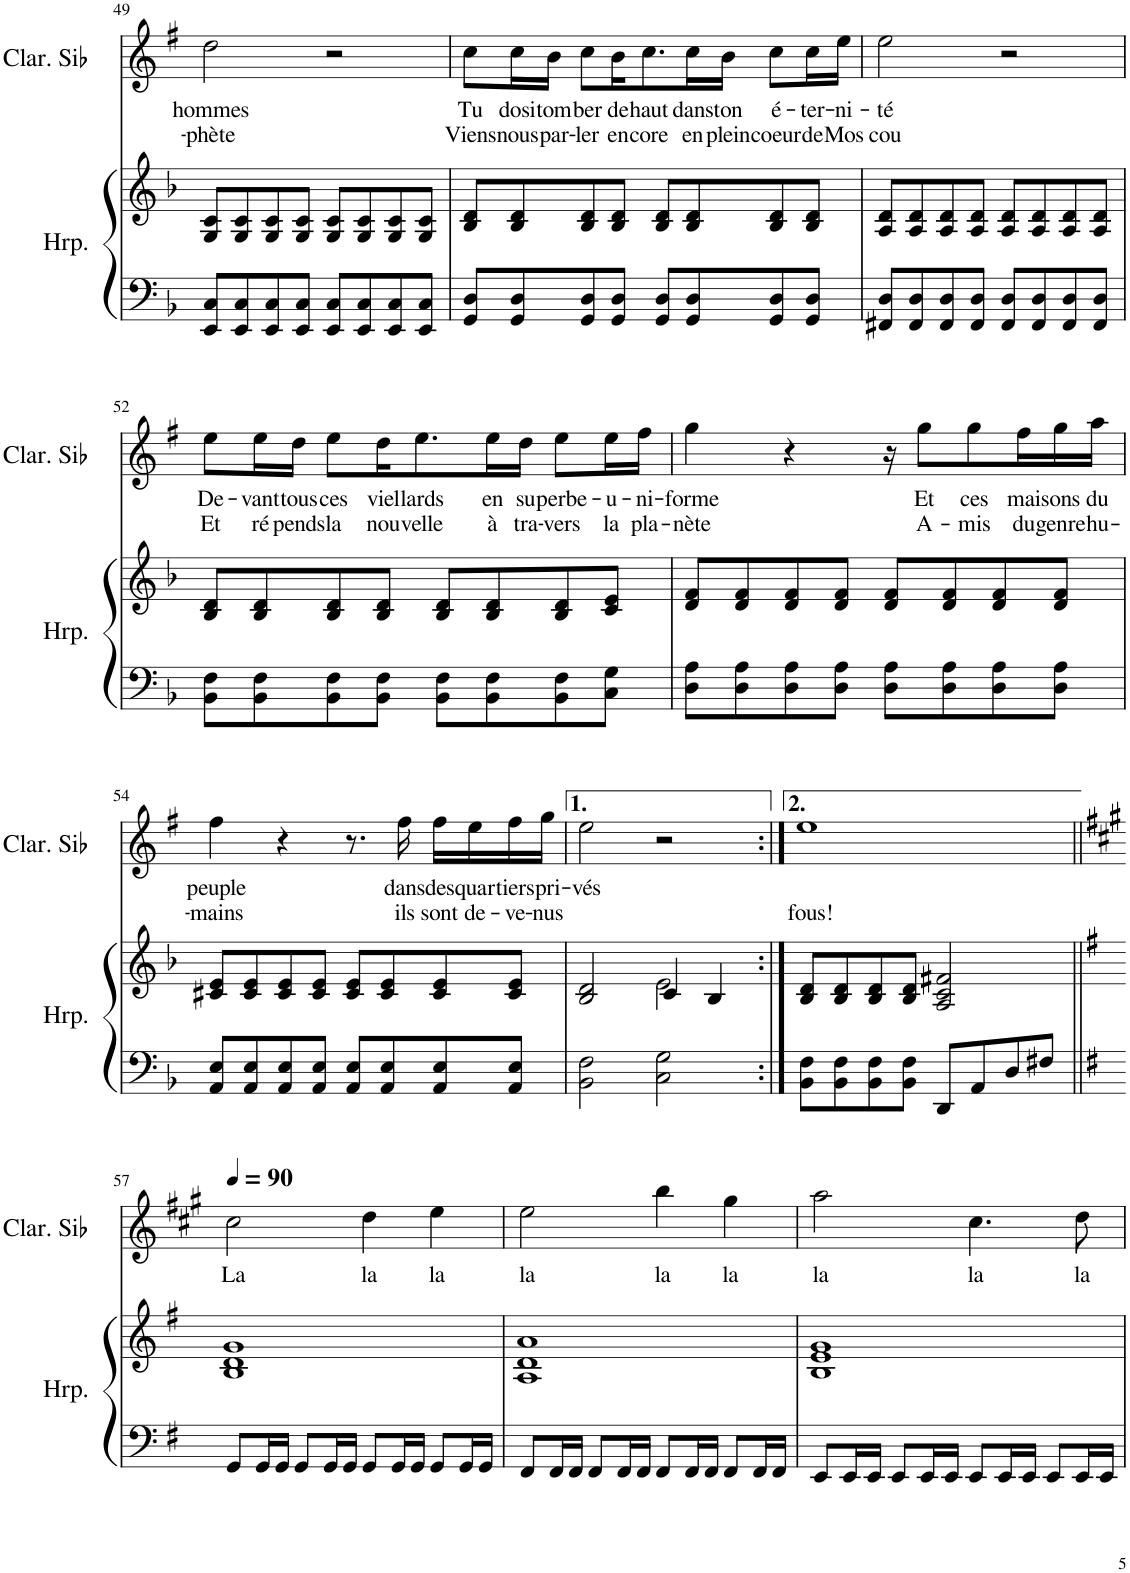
**kern	**kern	**kern	**text	**text
*part2	*part2	*part1	*part1	*part1
*staff3	*staff2	*staff1	*staff1	*staff1
*I"Harpe	*	*I"Clarinette en Sib	*	*
*I'Hrp.	*	*I'Clar. Sib	*	*
!!LO:PB:g=z
*clefF4	*clefG2	*clefG2	*	*
*	*	*Trd1c2	*	*
*k[b-]	*k[b-]	*k[f#]	*	*
*M4/4	*M4/4	*M4/4	*	*
=49	=49	=49	=49	=49
!	!	!	!LO:LY:b	!LO:LY:b
8EE/ 8C/L	8G/ 8c/L	2dd\	hommes	-phète
8EE/ 8C/	8G/ 8c/	.	.	.
8EE/ 8C/	8G/ 8c/	.	.	.
8EE/ 8C/J	8G/ 8c/J	.	.	.
8EE/ 8C/L	8G/ 8c/L	2r	.	.
8EE/ 8C/	8G/ 8c/	.	.	.
8EE/ 8C/	8G/ 8c/	.	.	.
8EE/ 8C/J	8G/ 8c/J	.	.	.
=50	=50	=50	=50	=50
!	!	!	!LO:LY:b	!LO:LY:b
8GG/ 8D/L	8B-/ 8d/L	8cc\L	Tu	Viens-
!	!	!	!LO:LY:b	!LO:LY:b
8GG/ 8D/	8B-/ 8d/	16cc\L	dosi	-nous-
!	!	!	!LO:LY:b	!LO:LY:b
.	.	16b\JJ	tom-	-par-
!	!	!	!LO:LY:b	!LO:LY:b
8GG/ 8D/	8B-/ 8d/	8cc\L	-ber	-ler
!	!	!	!LO:LY:b	!LO:LY:b
8GG/ 8D/J	8B-/ 8d/J	16b\K	de	en-
!	!	!	!LO:LY:b	!LO:LY:b
.	.	8.cc\	haut	-core
8GG/ 8D/L	8B-/ 8d/L	.	.	.
!	!	!	!LO:LY:b	!LO:LY:b
8GG/ 8D/	8B-/ 8d/	16cc\L	dans	en
!	!	!	!LO:LY:b	!LO:LY:b
.	.	16b\JJ	ton	plein
!	!	!	!LO:LY:b	!LO:LY:b
8GG/ 8D/	8B-/ 8d/	8cc\L	é-	coeur
!	!	!	!LO:LY:b	!LO:LY:b
8GG/ 8D/J	8B-/ 8d/J	16cc\L	-ter-	de
!	!	!	!LO:LY:b	!LO:LY:b
.	.	16ee\JJ	-ni-	Mos
=51	=51	=51	=51	=51
!	!	!	!LO:LY:b	!LO:LY:b
8FF#X/ 8D/L	8A/ 8d/L	2ee\	-té	cou
8FF#/ 8D/	8A/ 8d/	.	.	.
8FF#/ 8D/	8A/ 8d/	.	.	.
8FF#/ 8D/J	8A/ 8d/J	.	.	.
8FF#/ 8D/L	8A/ 8d/L	2r	.	.
8FF#/ 8D/	8A/ 8d/	.	.	.
8FF#/ 8D/	8A/ 8d/	.	.	.
8FF#/ 8D/J	8A/ 8d/J	.	.	.
!!LO:LB:g=z
=52	=52	=52	=52	=52
!	!	!	!LO:LY:b	!LO:LY:b
8BB-\ 8F\L	8B-/ 8d/L	8ee\L	De-	Et
!	!	!	!LO:LY:b	!LO:LY:b
8BB-\ 8F\	8B-/ 8d/	16ee\L	-vant	ré-
!	!	!	!LO:LY:b	!LO:LY:b
.	.	16dd\JJ	tous	-pends
!	!	!	!LO:LY:b	!LO:LY:b
8BB-\ 8F\	8B-/ 8d/	8ee\L	ces	la
!	!	!	!LO:LY:b	!LO:LY:b
8BB-\ 8F\J	8B-/ 8d/J	16dd\K	viel-	nou-
!	!	!	!LO:LY:b	!LO:LY:b
.	.	8.ee\	-lards	-velle
8BB-\ 8F\L	8B-/ 8d/L	.	.	.
!	!	!	!LO:LY:b	!LO:LY:b
8BB-\ 8F\	8B-/ 8d/	16ee\L	en	à
!	!	!	!LO:LY:b	!LO:LY:b
.	.	16dd\JJ	su-	tra-
!	!	!	!LO:LY:b	!LO:LY:b
8BB-\ 8F\	8B-/ 8d/	8ee\L	-perbe-	-vers
!	!	!	!LO:LY:b	!LO:LY:b
8C\ 8G\J	8c/ 8e/J	16ee\L	u-	la
!	!	!	!LO:LY:b	!LO:LY:b
.	.	16ff#\JJ	-ni-	pla-
=53	=53	=53	=53	=53
!	!	!	!LO:LY:b	!LO:LY:b
8D\ 8A\L	8d/ 8f/L	4gg\	-forme	-nète
8D\ 8A\	8d/ 8f/	.	.	.
8D\ 8A\	8d/ 8f/	4r	.	.
8D\ 8A\J	8d/ 8f/J	.	.	.
8D\ 8A\L	8d/ 8f/L	16r	.	.
!	!	!	!LO:LY:b	!LO:LY:b
.	.	8gg\L	Et	A-
8D\ 8A\	8d/ 8f/	.	.	.
!	!	!	!LO:LY:b	!LO:LY:b
.	.	8gg\	ces	-mis
8D\ 8A\	8d/ 8f/	.	.	.
!	!	!	!LO:LY:b	!LO:LY:b
.	.	16ff#\L	-mai-	du
!	!	!	!LO:LY:b	!LO:LY:b
8D\ 8A\J	8d/ 8f/J	16gg\	-sons	genre
!	!	!	!LO:LY:b	!LO:LY:b
.	.	16aa\JJ	du	hu-
!!LO:LB:g=z
=54	=54	=54	=54	=54
!	!	!	!LO:LY:b	!LO:LY:b
8AA/ 8E/L	8c#X/ 8e/L	4ff#\	peuple	-mains
8AA/ 8E/	8c#/ 8e/	.	.	.
8AA/ 8E/	8c#/ 8e/	4r	.	.
8AA/ 8E/J	8c#/ 8e/J	.	.	.
8AA/ 8E/L	8c#/ 8e/L	8.r	.	.
8AA/ 8E/	8c#/ 8e/	.	.	.
!	!	!	!LO:LY:b	!LO:LY:b
.	.	16ff#\	dans	ils
!	!	!	!LO:LY:b	!LO:LY:b
8AA/ 8E/	8c#/ 8e/	16ff#\LL	des	sont
!	!	!	!LO:LY:b	!LO:LY:b
.	.	16ee\	quar-	de-
!	!	!	!LO:LY:b	!LO:LY:b
8AA/ 8E/J	8c#/ 8e/J	16ff#\	-tiers	-ve-
!	!	!	!LO:LY:b	!LO:LY:b
.	.	16gg\JJ	pri-	-nus
=55	=55	=55	=55	=55
*	*^	*	*	*
!	!	!	!	!LO:LY:b	!
2BB-\ 2F\	2B-/ 2d/	2ryy	2ee\	-vés	.
2C\ 2G\	4c/	2e\	2r	.	.
.	4B-/	.	.	.	.
*	*v	*v	*	*	*
=56:|!	=56:|!	=56:|!	=56:|!	=56:|!
!	!	!	!	!LO:LY:b
8BB-\ 8F\L	8B-/ 8d/L	1ee	.	fous!
8BB-\ 8F\	8B-/ 8d/	.	.	.
8BB-\ 8F\	8B-/ 8d/	.	.	.
8BB-\ 8F\J	8B-/ 8d/J	.	.	.
8DD/L	2A/ 2c/ 2f#X/	.	.	.
8AA/	.	.	.	.
8D/	.	.	.	.
8F#X/J	.	.	.	.
!!LO:LB:g=z
=57||	=57||	=57||	=57||	=57||
*k[f#]	*k[f#]	*k[f#c#g#]	*	*
*	*	*MM90	*	*
!	!	!	!LO:LY:b	!
8GG/L	1B 1d 1g	2cc#\	La	.
16GG/L	.	.	.	.
16GG/JJ	.	.	.	.
8GG/L	.	.	.	.
16GG/L	.	.	.	.
16GG/JJ	.	.	.	.
!	!	!	!LO:LY:b	!
8GG/L	.	4dd\	la	.
16GG/L	.	.	.	.
16GG/JJ	.	.	.	.
!	!	!	!LO:LY:b	!
8GG/L	.	4ee\	la	.
16GG/L	.	.	.	.
16GG/JJ	.	.	.	.
=58	=58	=58	=58	=58
!	!	!	!LO:LY:b	!
8FF#/L	1A 1d 1a	2ee\	la	.
16FF#/L	.	.	.	.
16FF#/JJ	.	.	.	.
8FF#/L	.	.	.	.
16FF#/L	.	.	.	.
16FF#/JJ	.	.	.	.
!	!	!	!LO:LY:b	!
8FF#/L	.	4bb\	la	.
16FF#/L	.	.	.	.
16FF#/JJ	.	.	.	.
!	!	!	!LO:LY:b	!
8FF#/L	.	4gg#\	la	.
16FF#/L	.	.	.	.
16FF#/JJ	.	.	.	.
=59	=59	=59	=59	=59
!	!	!	!LO:LY:b	!
8EE/L	1B 1e 1g	2aa\	la	.
16EE/L	.	.	.	.
16EE/JJ	.	.	.	.
8EE/L	.	.	.	.
16EE/L	.	.	.	.
16EE/JJ	.	.	.	.
!	!	!	!LO:LY:b	!
8EE/L	.	4.cc#\	la	.
16EE/L	.	.	.	.
16EE/JJ	.	.	.	.
8EE/L	.	.	.	.
!	!	!	!LO:LY:b	!
16EE/L	.	8dd\	la	.
16EE/JJ	.	.	.	.
=	=	=	=	=
*-	*-	*-	*-	*-
